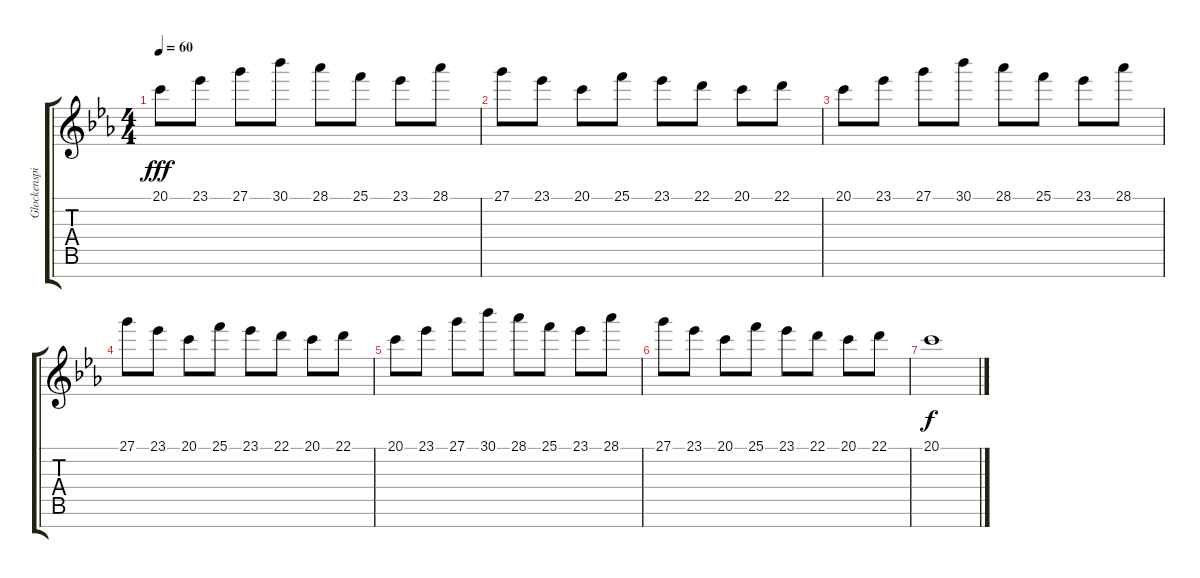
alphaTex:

\track ("Glockenspiel" "Glockenspi") {instrument glockenspiel}
\staff {score tabs}
\tuning (E4 B3 G3 D3 A2 E2 B1) {hide}
\ts (4 4)
\tempo 60
\clef g2
\ks eb
20.1.8{dy fff} 23.1.8 27.1.8 30.1.8 28.1.8 25.1.8 23.1.8 28.1.8 |
27.1.8 23.1.8 20.1.8 25.1.8 23.1.8 22.1.8 20.1.8 22.1.8 |
20.1.8 23.1.8 27.1.8 30.1.8 28.1.8 25.1.8 23.1.8 28.1.8 |
27.1.8 23.1.8 20.1.8 25.1.8 23.1.8 22.1.8 20.1.8 22.1.8 |
20.1.8 23.1.8 27.1.8 30.1.8 28.1.8 25.1.8 23.1.8 28.1.8 |
27.1.8 23.1.8 20.1.8 25.1.8 23.1.8 22.1.8 20.1.8 22.1.8 |
20.1.1{dy f}
